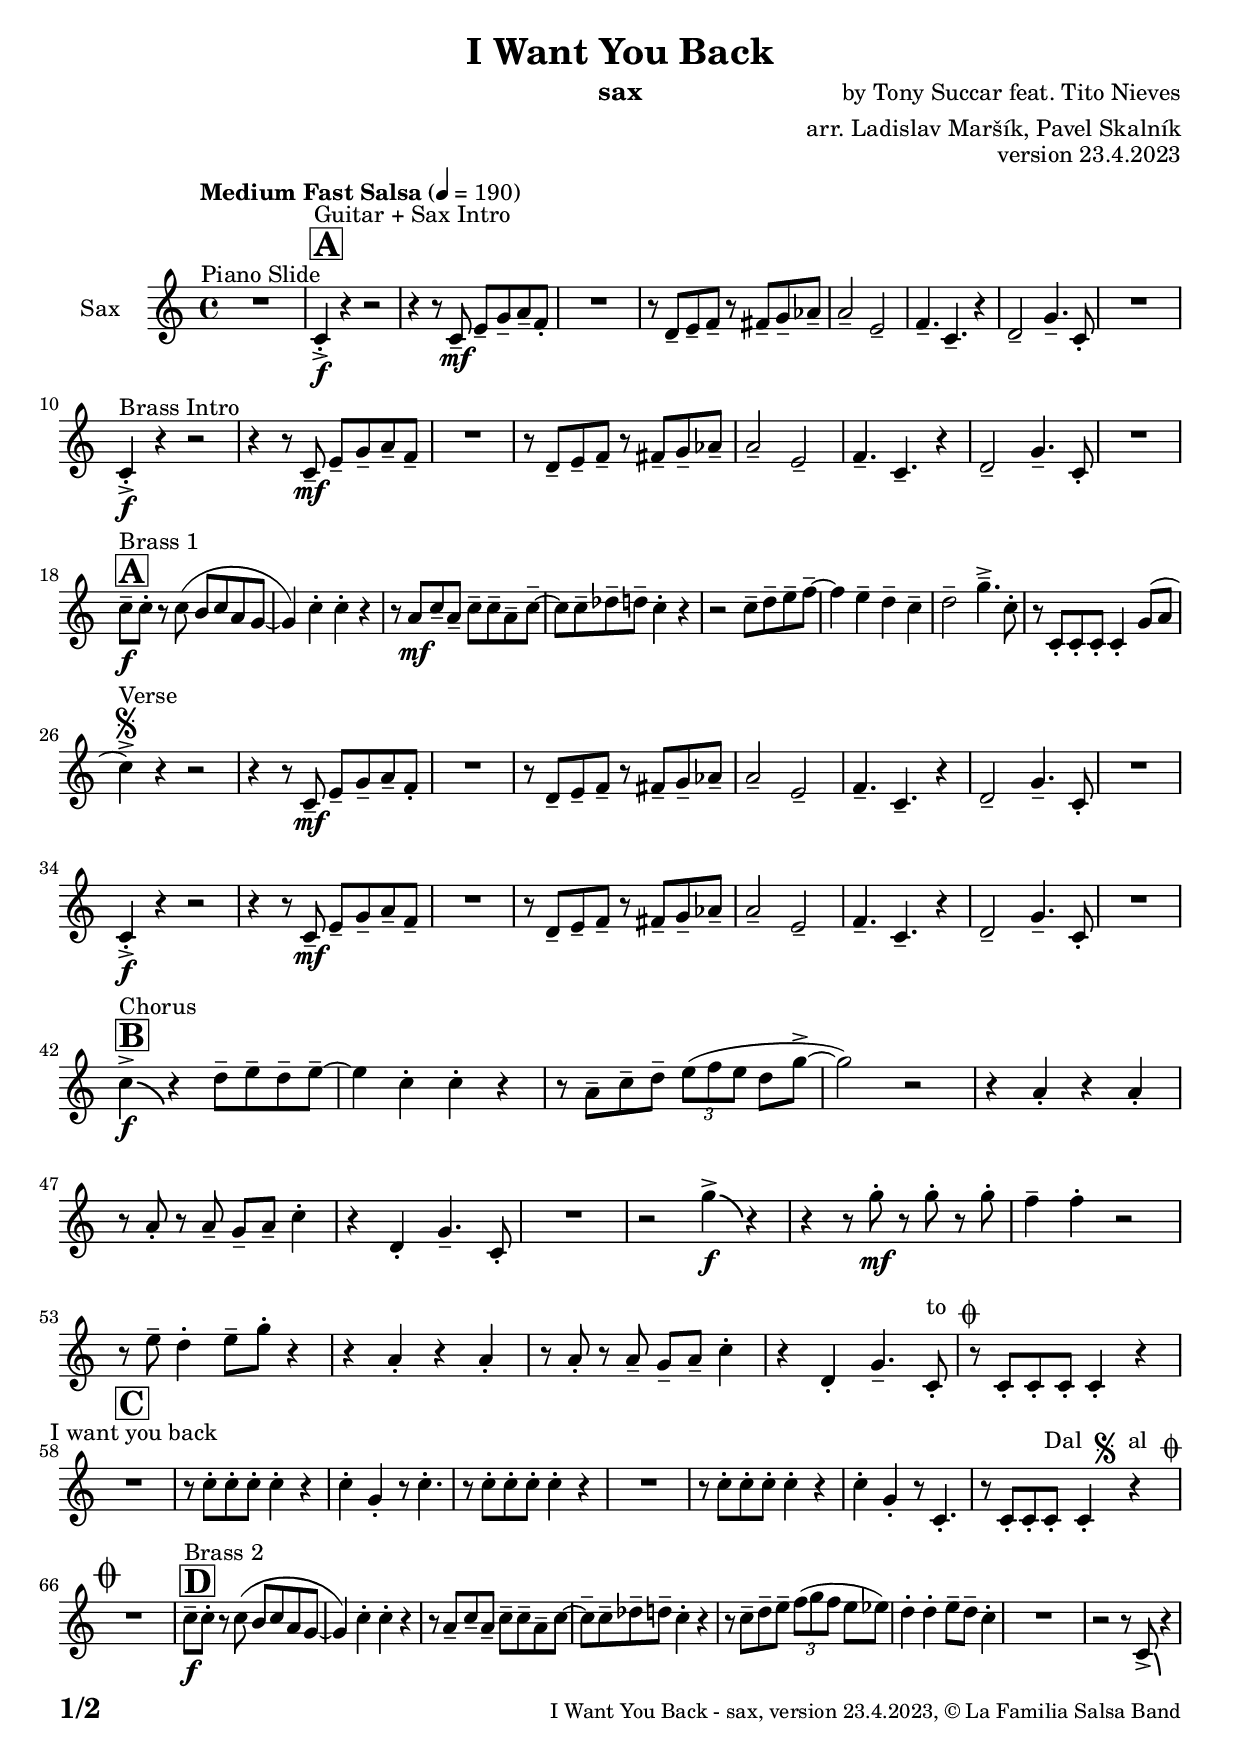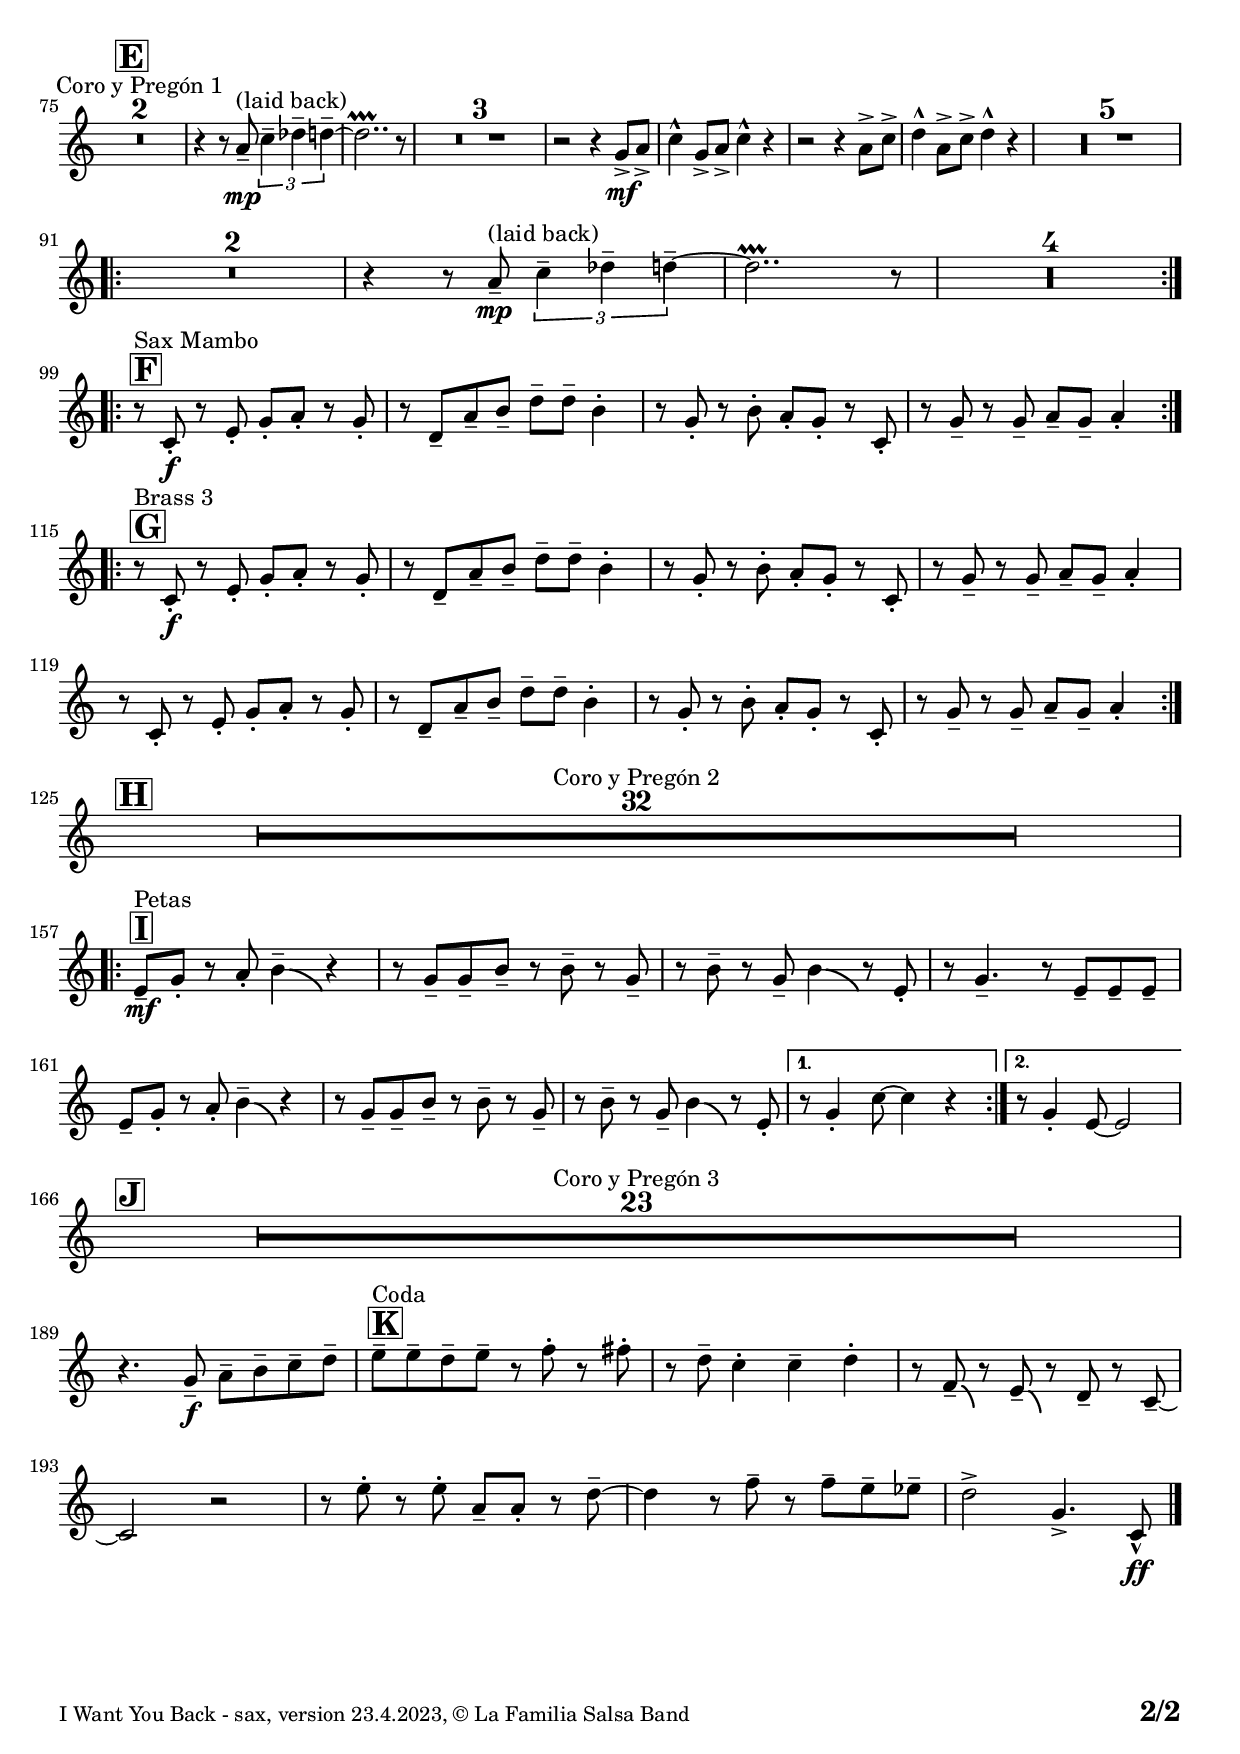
\version "2.24.0"

% Sheet revision 2022_09

\header {
  title = "I Want You Back"
  instrument = "sax"
  composer = "by Tony Succar feat. Tito Nieves"
  arranger = "arr. Ladislav Maršík, Pavel Skalník"
  opus = "version 23.4.2023"
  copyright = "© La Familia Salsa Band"
}


inst =
#(define-music-function
  (string)
  (string?)
  #{ <>^\markup \abs-fontsize #16 \bold \box #string #})

makePercent = #(define-music-function (note) (ly:music?)
                 (make-music 'PercentEvent 'length (ly:music-length note)))

#(define (test-stencil grob text)
   (let* ((orig (ly:grob-original grob))
          (siblings (ly:spanner-broken-into orig)) ; have we been split?
          (refp (ly:grob-system grob))
          (left-bound (ly:spanner-bound grob LEFT))
          (right-bound (ly:spanner-bound grob RIGHT))
          (elts-L (ly:grob-array->list (ly:grob-object left-bound 'elements)))
          (elts-R (ly:grob-array->list (ly:grob-object right-bound 'elements)))
          (break-alignment-L
           (filter
            (lambda (elt) (grob::has-interface elt 'break-alignment-interface))
            elts-L))
          (break-alignment-R
           (filter
            (lambda (elt) (grob::has-interface elt 'break-alignment-interface))
            elts-R))
          (break-alignment-L-ext (ly:grob-extent (car break-alignment-L) refp X))
          (break-alignment-R-ext (ly:grob-extent (car break-alignment-R) refp X))
          (num
           (markup text))
          (num
           (if (or (null? siblings)
                   (eq? grob (car siblings)))
               num
               (make-parenthesize-markup num)))
          (num (grob-interpret-markup grob num))
          (num-stil-ext-X (ly:stencil-extent num X))
          (num-stil-ext-Y (ly:stencil-extent num Y))
          (num (ly:stencil-aligned-to num X CENTER))
          (num
           (ly:stencil-translate-axis
            num
            (+ (interval-length break-alignment-L-ext)
               (* 0.5
                  (- (car break-alignment-R-ext)
                     (cdr break-alignment-L-ext))))
            X))
          (bracket-L
           (markup
            #:path
            0.1 ; line-thickness
            `((moveto 0.5 ,(* 0.5 (interval-length num-stil-ext-Y)))
              (lineto ,(* 0.5
                          (- (car break-alignment-R-ext)
                             (cdr break-alignment-L-ext)
                             (interval-length num-stil-ext-X)))
                      ,(* 0.5 (interval-length num-stil-ext-Y)))
              (closepath)
              (rlineto 0.0
                       ,(if (or (null? siblings) (eq? grob (car siblings)))
                            -1.0 0.0)))))
          (bracket-R
           (markup
            #:path
            0.1
            `((moveto ,(* 0.5
                          (- (car break-alignment-R-ext)
                             (cdr break-alignment-L-ext)
                             (interval-length num-stil-ext-X)))
                      ,(* 0.5 (interval-length num-stil-ext-Y)))
              (lineto 0.5
                      ,(* 0.5 (interval-length num-stil-ext-Y)))
              (closepath)
              (rlineto 0.0
                       ,(if (or (null? siblings) (eq? grob (last siblings)))
                            -1.0 0.0)))))
          (bracket-L (grob-interpret-markup grob bracket-L))
          (bracket-R (grob-interpret-markup grob bracket-R))
          (num (ly:stencil-combine-at-edge num X LEFT bracket-L 0.4))
          (num (ly:stencil-combine-at-edge num X RIGHT bracket-R 0.4)))
     num))

#(define-public (Measure_attached_spanner_engraver context)
   (let ((span '())
         (finished '())
         (event-start '())
         (event-stop '()))
     (make-engraver
      (listeners ((measure-counter-event engraver event)
                  (if (= START (ly:event-property event 'span-direction))
                      (set! event-start event)
                      (set! event-stop event))))
      ((process-music trans)
       (if (ly:stream-event? event-stop)
           (if (null? span)
               (ly:warning "You're trying to end a measure-attached spanner but you haven't started one.")
               (begin (set! finished span)
                 (ly:engraver-announce-end-grob trans finished event-start)
                 (set! span '())
                 (set! event-stop '()))))
       (if (ly:stream-event? event-start)
           (begin (set! span (ly:engraver-make-grob trans 'MeasureCounter event-start))
             (set! event-start '()))))
      ((stop-translation-timestep trans)
       (if (and (ly:spanner? span)
                (null? (ly:spanner-bound span LEFT))
                (moment<=? (ly:context-property context 'measurePosition) ZERO-MOMENT))
           (ly:spanner-set-bound! span LEFT
                                  (ly:context-property context 'currentCommandColumn)))
       (if (and (ly:spanner? finished)
                (moment<=? (ly:context-property context 'measurePosition) ZERO-MOMENT))
           (begin
            (if (null? (ly:spanner-bound finished RIGHT))
                (ly:spanner-set-bound! finished RIGHT
                                       (ly:context-property context 'currentCommandColumn)))
            (set! finished '())
            (set! event-start '())
            (set! event-stop '()))))
      ((finalize trans)
       (if (ly:spanner? finished)
           (begin
            (if (null? (ly:spanner-bound finished RIGHT))
                (set! (ly:spanner-bound finished RIGHT)
                      (ly:context-property context 'currentCommandColumn)))
            (set! finished '())))
       (if (ly:spanner? span)
           (begin
            (ly:warning "I think there's a dangling measure-attached spanner :-(")
            (ly:grob-suicide! span)
            (set! span '())))))))

\layout {
  \context {
    \Staff
    \consists #Measure_attached_spanner_engraver
    \override MeasureCounter.font-encoding = #'latin1
    \override MeasureCounter.font-size = 0
    \override MeasureCounter.outside-staff-padding = 2
    \override MeasureCounter.outside-staff-horizontal-padding = #0
  }
}

repeatBracket = #(define-music-function
                  (parser location N note)
                  (number? ly:music?)
                  #{
                    \override Staff.MeasureCounter.stencil =
                    #(lambda (grob) (test-stencil grob #{ #(string-append(number->string N) "x") #} ))
                    \startMeasureCount
                    \repeat volta #N { $note }
                    \stopMeasureCount
                  #}
                  )

Sax = \new Voice
\transpose es c
\relative c' {
  \set Staff.instrumentName = \markup {
    \center-align { "Sax" }
  }
  \set Staff.midiInstrument = "alto sax"
  \set Staff.midiMaximumVolume = #1.0

  \key es \major
  \time 4/4
  \tempo "Medium Fast Salsa" 4 = 190
  
  R1 ^\markup { "Piano Slide" }
  
  \inst "A"
  es4 -> -. \f ^\markup { "Guitar + Sax Intro" }  r4 r2 | 
  r4 r8 es8 \mf -- g8 -- bes8 -- c8 -- as8 -. |
  R1 |
  r8 f8 -- g8 -- as8 -- r8 a8 -- bes8 -- ces8 -- | 
  c2 --  g2 -- | 
  as4. --  es4. -- r4 | 
  f2 --  bes4. --  es,8 -. |
  R1 | \break
  
  es4 -> -. \f ^\markup { "Brass Intro" } r4 r2 |
  r4 r8 es8 \mf -- g8 --  bes8 -- c8 -- as8 --  | 
  R1 |
  r8  f8 -- g8 -- as8 -- r8  a8 -- bes8 -- ces8 -- | 
  c2 -- g2 -- | 
  as4. --  es4. -- r4 | 
  f2 --  bes4. --  es,8 -. | 
  R1  |  \break
  
    \inst "A"
  es'8 -- \f ^\markup { "Brass 1" } es8 -.  r8  es8 ( d8   es8  c8  bes8 ~  | 
  bes4 ) es4 -. es4 -. r4 | 
  r8 c8 \mf es8 -- c8 -- es8 -- es8 -- c8 -- es8 -- ~  | 
  es8 es8 -- fes8 -- f8 -- es4 -. r4 |
  r2 es8 -- f8 -- g8 -- as8 -- ~ | 
  as4 g4 -- f4 -- es4 -- | 
  f2 --  bes4. -> -- es,8 -. | 
  r8 es,8 -. es8 -. es8 -. es4 -. bes'8 ( c8 | 
  \break

  es4 ) -> ^\markup { "Verse" } \segno r4 r2 |
  r4 r8 es,8 \mf -- g8 -- bes8 -- c8 -- as8 -. |
  R1 |
  r8 f8 -- g8 -- as8 -- r8 a8 -- bes8 -- ces8 -- | 
  c2 --  g2 -- | 
  as4. --  es4. -- r4 | 
  f2 --  bes4. --  es,8 -. |
  R1 | \break
  
   es4 -> -. \f r4 r2 |
  r4 r8 es8 \mf -- g8 --  bes8 -- c8 -- as8 --  | 
  R1 |
  r8  f8 -- g8 -- as8 -- r8  a8 -- bes8 -- ces8 -- | 
  c2 -- g2 -- | 
  as4. --  es4. -- r4 | 
  f2 --  bes4. --  es,8 -. | 
  R1  |  \break
  
  \inst "B"
  es'4 -> \f \bendAfter #-4 ^\markup { "Chorus" }   r4  f8 -- g8 -- f8 -- g8 -- ~ |  
  g4  es4 -.  es4 -. r4 | 
  r8 c8 -- es8 -- f8 -- \tuplet 3/2 { g8 ( as8 g8 } f8 bes8 -> ~ | 
  bes2 ) r2 | 
  r4  c,4 -. r4 c4 -. | 
  r8  c8 -. r8  c8 -- bes8 -- c8 -- es4 -. | 
  r4  f,4 -.  bes4. --  es,8 -. | 
  R1  | 
  r2  bes''4 \f -> \bendAfter #-4 r4 | 
  r4 r8  bes8 \mf -. r8  bes8 -. r8  bes8 -. |
  as4 --  as4 -. r2 | 
  r8 g8 --  f4 -.  g8 -- 
  bes8 -.  r4  | 
  r4  c,4 -. r4  c4 -. | 
  r8  c8 -. r8 c8 -- bes8 -- c8 --  es4 -. |
  r4  f,4 -.  bes4. --  es,8 -. ^\markup { "to " \musicglyph "scripts.coda" } |
  r8  es8 -.   es8 -.  es8 -.   es4 -. r4 |
  \break

  \inst "C" 
  R1 ^\markup { "I want you back" } |
  r8 es'8 -.   es8 -.  es8 -.  es4 -. r4 | 
  es4 -.  bes4 -. r8 es4. -. |
  r8  es8 -.   es8 -.  es8 -. 
  es4 -. r4  | 
  R1 | 
  r8  es8 -.   es8 -.  es8 -. 
  es4 -. r4 | 
  es4 -.  bes4 -. r8  es,4. -. | 
  r8  es8 -.   es8 -.  es8 -.   ^\markup { "Dal " \musicglyph "scripts.segno" " al " \musicglyph "scripts.coda" }  es4 -. r4  | 
  \break
  
  \mark \markup { \musicglyph "scripts.coda" }
  R1 | 
    \inst "D"
  es'8 -- \f ^\markup { "Brass 2" }  es8 -.  r8  es8 ( d8 es8  c8  bes8 ~  | 
  bes4 ) es4 -.  es4 -. r4 |  \noBreak
  r8  c8 --  es8 --  c8 -- es8 -- es8 -- c8 -- es8 ~  | 
  es8  -- es8 -- fes8 --  f8 -- es4 -. r4  | 
  r8 es8 -- f8 -- g8  -- \tuplet 3/2 { as8  ( bes8  as8 } g8  ges8 ) | 
  f4 -.  f4 -.  g8 -- f8 -- es4 -. |
  R1 | 
  r2 r8  es,8 -> \bendAfter #-4 r4 |
  \break 
  
    \inst "E"   
  \set Score.skipBars = ##t R1*2  ^\markup { "Coro y Pregón 1" }
  r4 r8 c'8 -- \mp ^\markup { "(laid back)" } \tuplet 3/2 { es4 -- fes4 -- f4 -- } ~  | 
  f2.. \prallprall r8  |
  \set Score.skipBars = ##t R1*3
 r2 r4 bes,8 \mf -> c8 ->  es4 -^ bes8 -> c8 -> es4 -^ r4 | 
  r2 r4 c8 -> es8 ->  | 
  f4 -^ c8 -> es8 -> f4 -^ r4 |
        \set Score.skipBars = ##t R1*5
    \break
 \repeat volta 2 {
    \set Score.skipBars = ##t R1*2
 r4 r8 c8 -- \mp ^\markup { "(laid back)" } \tuplet 3/2 { es4 -- fes4 -- f4 -- } ~  | 
  f2.. \prallprall r8  |
    \set Score.skipBars = ##t R1*4
 }
    \break
    
      \inst "F"     
\repeat volta 2 {
    r8 ^\markup { "Sax Mambo" } es,8 \f -. r8 g8 -. bes8 -. c8 -.  r8 bes8 -. | 
    r8 f8 -- c'8 -- d8 -- f8 -- f8 -- d4 -. | 
    r8 bes -. r8 d8 -. c8 -. bes8 -. r8 es,8 -. | 
    r8 bes'8 -- r8 bes8 -- c8 -- bes8 -- c4 -.  | 
}
      \break
      
        \inst "G" 
              \set Score.currentBarNumber = #115
      \repeat volta 2 {
    r8 ^\markup { "Brass 3" } es,8 \f  -. r8 g8 -. bes8 -. c8 -.  r8 bes8 -. | 
    r8 f8 -- c'8 -- d8 -- f8 -- f8 -- d4 -. | 
    r8 bes -. r8 d8 -. c8 -. bes8 -. r8 es,8 -. | 
    r8 bes'8 -- r8 bes8 -- c8 -- bes8 -- c4 -.  | 
     r8 es,8 -. r8 g8 -. bes8 -. c8 -.  r8 bes8 -. | 
    r8 f8 -- c'8 -- d8 -- f8 -- f8 -- d4 -. | 
    r8 bes -. r8 d8 -. c8 -. bes8 -. r8 es,8 -. | 
    r8 bes'8 -- r8 bes8 -- c8 -- bes8 -- c4 -.  | 
      }

      \break
      
    \inst "H"    
      \set Score.currentBarNumber = #125
  \set Score.skipBars = ##t R1*32  ^\markup { "Coro y Pregón 2" }
  \break
  
  \inst "I"     
  \repeat volta 2 {
  g8 \mf --  ^\markup { "Petas" } bes8 -.  r8 c8 -. d4 -- \bendAfter #-4 r4 |  \noBreak
  r8  bes8 --  bes8 -- d8 -- r8  d8 -- r8  bes8 -- | \noBreak
  r8  d8 -- r8  bes8 -- d4 \bendAfter #-4 r8 g,8 -. | \noBreak 
  r8  bes4. -- r8  g8 --  g8 -- g8 --  | \break
  g8 -- bes8 -. r8 c8 -. d4 -- \bendAfter #-4 r4 |  \noBreak
r8  bes8 --  bes8 -- d8 -- r8  d8 -- r8  bes8 -- | \noBreak
  r8  d8 -- r8  bes8 -- d4 \bendAfter #-4 r8 g,8 -. | \noBreak
  }
  \alternative {
    {
  r8  bes4 -.  es8 ~  es4 r4 | 
  }
  {
      r8  bes4 -.  g8 ~  g2  |
  }
  }
  \break
  
  \inst "J"
  \set Score.skipBars = ##t R1*23  ^\markup { "Coro y Pregón 3" }
  \break
  
  
  r4. bes8 \f -- c8 -- d8 -- es8 -- f8 -- | \noBreak
      \inst "K"
      
  g8 ^\markup { "Coda" } --  g8 -- f8 --  g8 --  r8 as8 -. r8  a8 -. |  \noBreak
  r8  f8 --  es4 -.  es4 -- f4 -. | \noBreak
    r8 as,8 \bendAfter #-4 -- r8 g8 \bendAfter #-4 -- r8 f8 -- r8 es8 ~ -- | 
  es2 r2  | 
  r8  g'8 -. r8  g8 -.  c,8 --  c8 -.  r8  f8 -- ~ | 
  f4 r8 as8 -- r8 as8 -- g8 -- ges8 -- | 
  f2 ->  bes,4. ->  es,8 -^ \ff
  
  \label #'lastPage
  \bar "|."  
}


\score {
  \compressMMRests \new Staff \with {
    \consists "Volta_engraver"
  }
  {
    \Sax
  }
  \layout {
    \context {
      \Score
      \remove "Volta_engraver"
    }
  }
} 

\score {
  \unfoldRepeats {
    \Sax
  }
  \midi { } 
} 

\paper {
  system-system-spacing =
  #'((basic-distance . 14)
     (minimum-distance . 10)
     (padding . 1)
     (stretchability . 60))
  between-system-padding = #2
  bottom-margin = 5\mm

  print-page-number = ##t
  print-first-page-number = ##t
  oddHeaderMarkup = \markup \fill-line { " " }
  evenHeaderMarkup = \markup \fill-line { " " }
  oddFooterMarkup = \markup {
    \fill-line {
      \bold \fontsize #2
      \concat { \fromproperty #'page:page-number-string "/" \page-ref #'lastPage "0" "?" }

      \fontsize #-1
      \concat { \fromproperty #'header:title " - " \fromproperty #'header:instrument ", " \fromproperty #'header:opus ", " \fromproperty #'header:copyright }
    }
  }
  evenFooterMarkup = \markup {
    \fill-line {
      \fontsize #-1
      \concat { \fromproperty #'header:title " - " \fromproperty #'header:instrument ", " \fromproperty #'header:opus ", " \fromproperty #'header:copyright }

      \bold \fontsize #2
      \concat { \fromproperty #'page:page-number-string "/" \page-ref #'lastPage "0" "?" }
    }
  }
}



